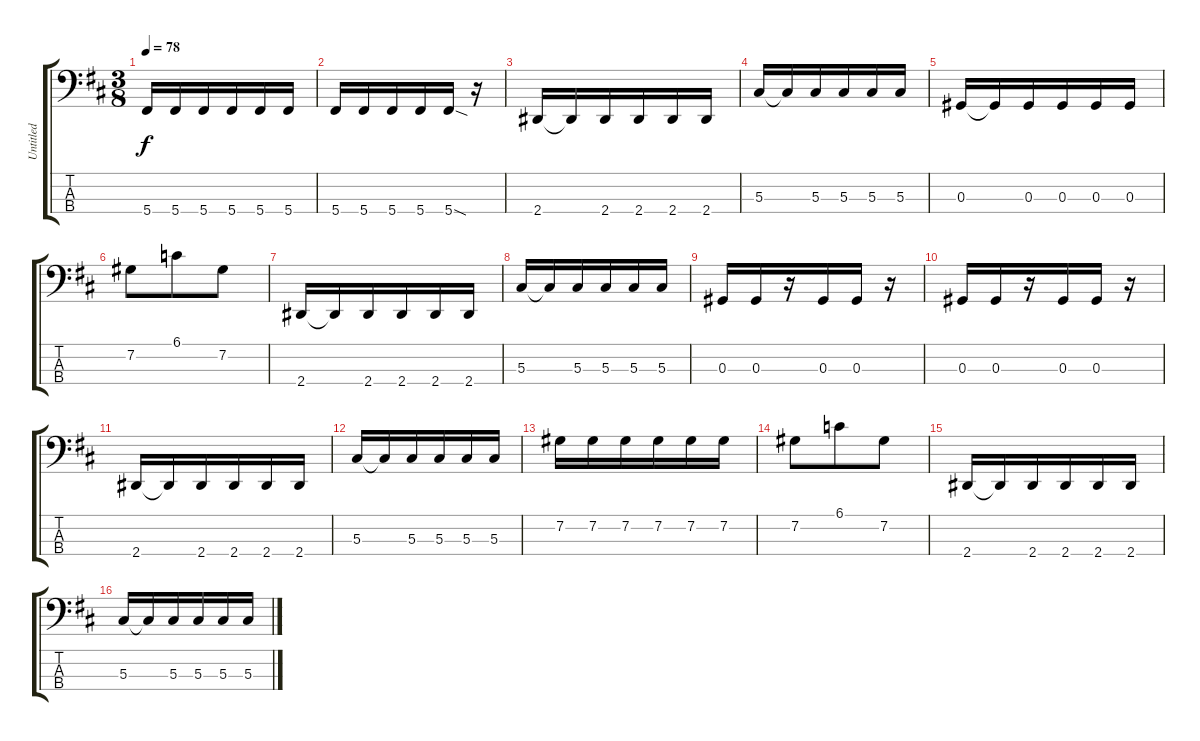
\track ("Untitled" "Untitled") {instrument electricbasspick}
\staff {score tabs}
\tuning (Gb2 Db2 Ab1 Db1) {hide}
\ts (3 8)
\tempo 78
\clef f4
\ks d
5.4.16{dy f} 5.4.16 5.4.16 5.4.16 5.4.16 5.4.16 |
5.4.16 5.4.16 5.4.16 5.4.16 5.4{sod}.16 r.16 |
2.4.16 2.4{t}.16 2.4.16 2.4.16 2.4.16 2.4.16 |
5.3.16 5.3{t}.16 5.3.16 5.3.16 5.3.16 5.3.16 |
0.3.16 0.3{t}.16 0.3.16 0.3.16 0.3.16 0.3.16 |
7.2.8 6.1.8 7.2.8 |
2.4.16 2.4{t}.16 2.4.16 2.4.16 2.4.16 2.4.16 |
5.3.16 5.3{t}.16 5.3.16 5.3.16 5.3.16 5.3.16 |
0.3.16 0.3.16 r.16 0.3.16 0.3.16 r.16 |
0.3.16 0.3.16 r.16 0.3.16 0.3.16 r.16 |
2.4.16 2.4{t}.16 2.4.16 2.4.16 2.4.16 2.4.16 |
5.3.16 5.3{t}.16 5.3.16 5.3.16 5.3.16 5.3.16 |
7.2.16 7.2.16 7.2.16 7.2.16 7.2.16 7.2.16 |
7.2.8 6.1.8 7.2.8 |
2.4.16 2.4{t}.16 2.4.16 2.4.16 2.4.16 2.4.16 |
5.3.16 5.3{t}.16 5.3.16 5.3.16 5.3.16 5.3.16
